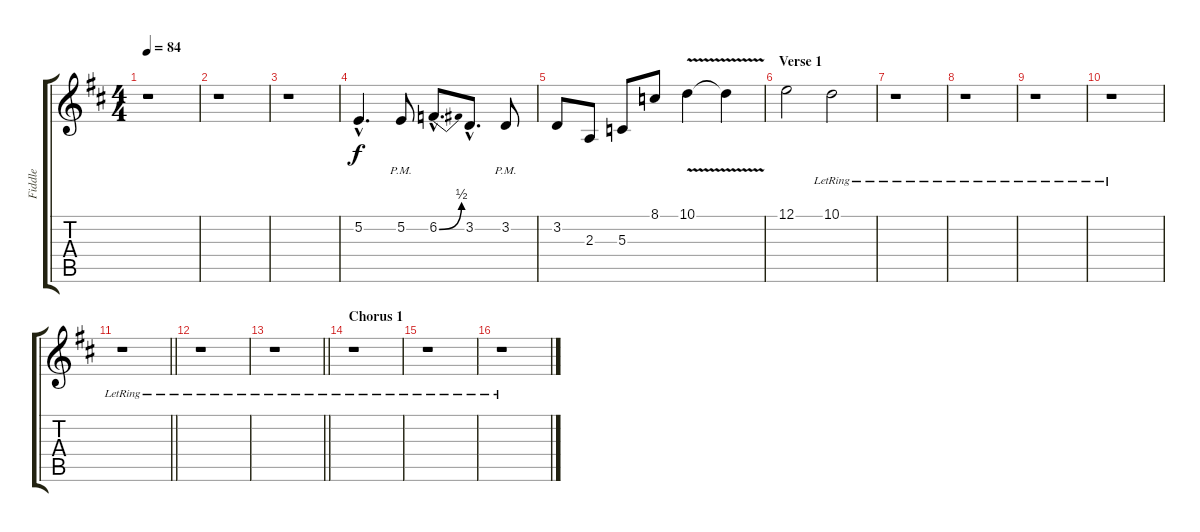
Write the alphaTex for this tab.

\track ("Fiddle" "Fiddle") {instrument fiddle}
\staff {score tabs}
\tuning (E4 B3 G3 D3 A2 E2) {hide}
\ts (4 4)
\tempo 84
\clef g2
\ks d
r.1{dy f instrument fiddle} |
r.1 |
r.1 |
5.2{hac}.4{d volume 10} 5.2{pm}.8 6.2{be (bend 0 0 60 2) hac}.8{d} 3.2{hac}.8{d} 3.2{pm}.8 |
3.2.8 2.3.8 5.3.8 8.1.8 10.1{v}.4 10.1{t}.4 |
\section ("" "Verse 1")
12.1.2 10.1{lr}.2{volume 0} |
r.1 |
r.1 |
r.1 |
r.1 |
\barLineRight lightlight
r.1 |
r.1 |
\barLineRight lightlight
r.1 |
\section ("" "Chorus 1")
r.1 |
r.1 |
r.1
